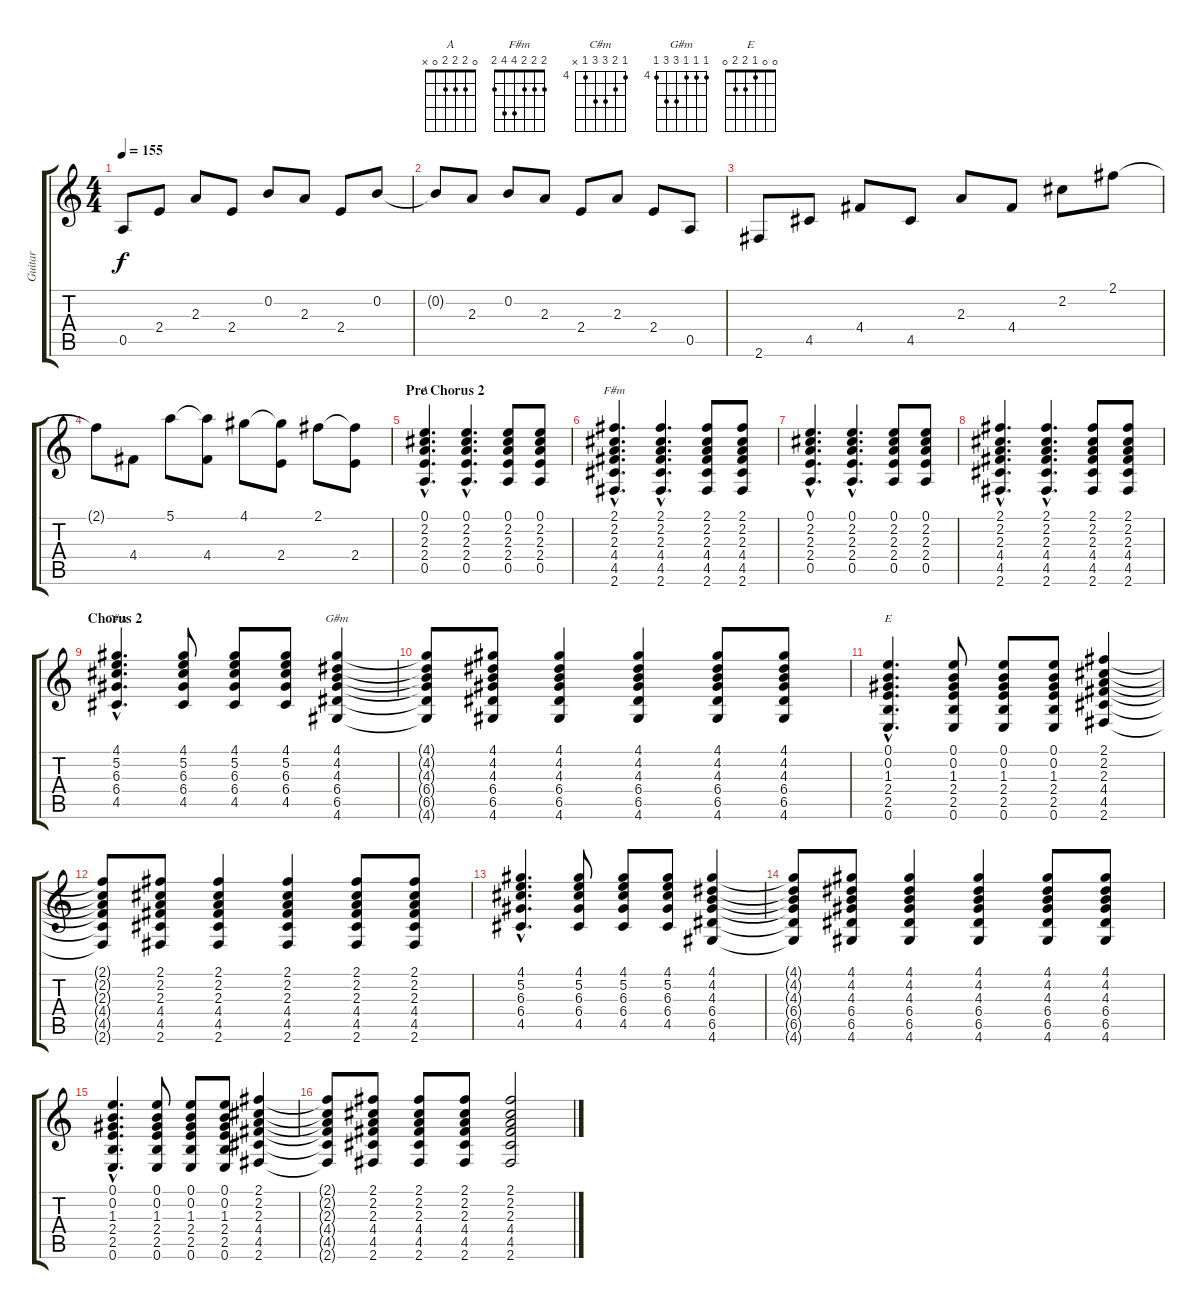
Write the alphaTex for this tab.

\track ("Guitar" "Guitar") {instrument electricguitarclean}
\staff {score tabs}
\tuning (E4 B3 G3 D3 A2 E2) {hide}
\chord ("A" 0 2 2 2 0 x)
\chord ("F#m" 2 2 2 4 4 2)
\chord ("C#m" 4 5 6 6 4 x) {firstfret 4}
\chord ("G#m" 4 4 4 6 6 4) {firstfret 4}
\chord ("E" 0 0 1 2 2 0)
\ts (4 4)
\tempo 155
\clef g2
\ks c
0.5.8{dy f} 2.4.8 2.3.8 2.4.8 0.2.8 2.3.8 2.4.8 0.2.8 |
0.2{t}.8 2.3.8 0.2.8 2.3.8 2.4.8 2.3.8 2.4.8 0.5.8 |
2.6.8 4.5.8 4.4.8 4.5.8 2.3.8 4.4.8 2.2.8 2.1.8 |
2.1{t}.8 4.4.8 5.1.8 (5.1{t} 4.4).8 4.1.8 (4.1{t} 2.4).8 2.1.8 (2.1{t} 2.4).8 |
\section ("" "Pre Chorus 2")
(0.1{hac} 2.2{hac} 2.3{hac} 2.4{hac} 0.5{hac}).4{d ch "A"} (0.1{hac} 2.2{hac} 2.3{hac} 2.4{hac} 0.5{hac}).4{d} (0.1 2.2 2.3 2.4 0.5).8 (0.1 2.2 2.3 2.4 0.5).8 |
(2.1{hac} 2.2{hac} 2.3{hac} 4.4{hac} 4.5{hac} 2.6{hac}).4{d ch "F#m"} (2.1{hac} 2.2{hac} 2.3{hac} 4.4{hac} 4.5{hac} 2.6{hac}).4{d} (2.1 2.2 2.3 4.4 4.5 2.6).8 (2.1 2.2 2.3 4.4 4.5 2.6).8 |
(0.1{hac} 2.2{hac} 2.3{hac} 2.4{hac} 0.5{hac}).4{d} (0.1{hac} 2.2{hac} 2.3{hac} 2.4{hac} 0.5{hac}).4{d} (0.1 2.2 2.3 2.4 0.5).8 (0.1 2.2 2.3 2.4 0.5).8 |
(2.1{hac} 2.2{hac} 2.3{hac} 4.4{hac} 4.5{hac} 2.6{hac}).4{d} (2.1{hac} 2.2{hac} 2.3{hac} 4.4{hac} 4.5{hac} 2.6{hac}).4{d} (2.1 2.2 2.3 4.4 4.5 2.6).8 (2.1 2.2 2.3 4.4 4.5 2.6).8 |
\section ("" "Chorus 2")
(4.1{hac} 5.2{hac} 6.3{hac} 6.4{hac} 4.5{hac}).4{d ch "C#m"} (4.1 5.2 6.3 6.4 4.5).8 (4.1 5.2 6.3 6.4 4.5).8 (4.1 5.2 6.3 6.4 4.5).8 (4.1 4.2 4.3 6.4 6.5 4.6).4{ch "G#m"} |
(4.1{t} 4.2{t} 4.3{t} 6.4{t} 6.5{t} 4.6{t}).8 (4.1 4.2 4.3 6.4 6.5 4.6).8 (4.1 4.2 4.3 6.4 6.5 4.6).4 (4.1 4.2 4.3 6.4 6.5 4.6).4 (4.1 4.2 4.3 6.4 6.5 4.6).8 (4.1 4.2 4.3 6.4 6.5 4.6).8 |
(0.1{hac} 0.2{hac} 1.3{hac} 2.4{hac} 2.5{hac} 0.6{hac}).4{d ch "E"} (0.1 0.2 1.3 2.4 2.5 0.6).8 (0.1 0.2 1.3 2.4 2.5 0.6).8 (0.1 0.2 1.3 2.4 2.5 0.6).8 (2.1 2.2 2.3 4.4 4.5 2.6).4 |
(2.1{t} 2.2{t} 2.3{t} 4.4{t} 4.5{t} 2.6{t}).8 (2.1 2.2 2.3 4.4 4.5 2.6).8 (2.1 2.2 2.3 4.4 4.5 2.6).4 (2.1 2.2 2.3 4.4 4.5 2.6).4 (2.1 2.2 2.3 4.4 4.5 2.6).8 (2.1 2.2 2.3 4.4 4.5 2.6).8 |
(4.1{hac} 5.2{hac} 6.3{hac} 6.4{hac} 4.5{hac}).4{d} (4.1 5.2 6.3 6.4 4.5).8 (4.1 5.2 6.3 6.4 4.5).8 (4.1 5.2 6.3 6.4 4.5).8 (4.1 4.2 4.3 6.4 6.5 4.6).4 |
(4.1{t} 4.2{t} 4.3{t} 6.4{t} 6.5{t} 4.6{t}).8 (4.1 4.2 4.3 6.4 6.5 4.6).8 (4.1 4.2 4.3 6.4 6.5 4.6).4 (4.1 4.2 4.3 6.4 6.5 4.6).4 (4.1 4.2 4.3 6.4 6.5 4.6).8 (4.1 4.2 4.3 6.4 6.5 4.6).8 |
(0.1{hac} 0.2{hac} 1.3{hac} 2.4{hac} 2.5{hac} 0.6{hac}).4{d} (0.1 0.2 1.3 2.4 2.5 0.6).8 (0.1 0.2 1.3 2.4 2.5 0.6).8 (0.1 0.2 1.3 2.4 2.5 0.6).8 (2.1 2.2 2.3 4.4 4.5 2.6).4 |
(2.1{t} 2.2{t} 2.3{t} 4.4{t} 4.5{t} 2.6{t}).8 (2.1 2.2 2.3 4.4 4.5 2.6).8 (2.1 2.2 2.3 4.4 4.5 2.6).8 (2.1 2.2 2.3 4.4 4.5 2.6).8 (2.1 2.2 2.3 4.4 4.5 2.6).2
